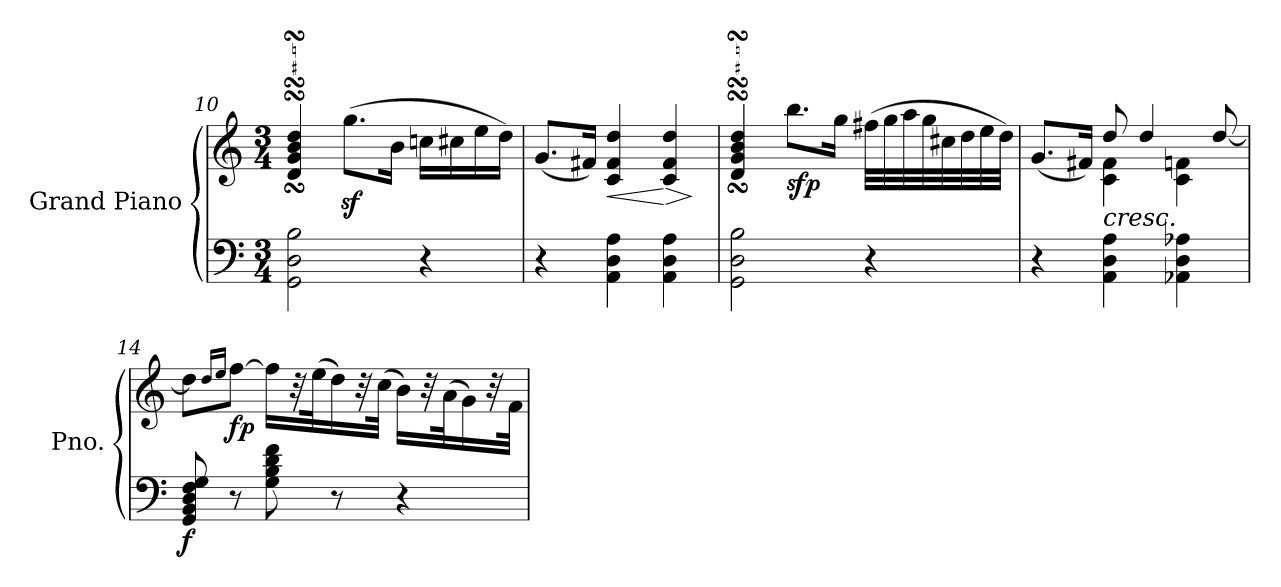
**kern	**kern	**dynam
*part1	*part1	*part1
*staff2	*staff1	*staff1/2
*I"Grand Piano	*	*
*I'Pno.	*	*
*clefF4	*clefG2	*
*k[]	*k[]	*
*M3/4	*M3/4	*
=10	=10	=10
2GG\ 2D\ 2B\	4d/sSSS 4g/sSSS 4b/sSSS 4dd/sSSS	.
.	(8.ggz<\L	.
.	16b\Jk	.
4r	16ccn\LL	.
.	16cc#X\	.
.	16ee\	.
.	16dd\JJ)	.
=11	=11	=11
4r	(8.g/L	.
.	16f#X/Jk)	.
!	!	!LO:HP:b
4AA\ 4D\ 4A\	4c/ 4f#/ 4dd/	<
!	!	!LO:HP:n=1:b
4AA\ 4D\ 4A\	4c/ 4f#/ 4dd/	[ >
.	.	]
!!LO:LB:g=z
=12	=12	=12
2GG\ 2D\ 2B\	4d/sSSS 4g/sSSS 4b/sSSS 4dd/sSSS	.
!	!	!LO:DY:b
.	8.bb\L	sfp
.	16gg\Jk	.
4r	(32ff#X\LLL	.
.	32gg\	.
.	32aa\	.
.	32gg\	.
.	32cc#X\	.
.	32dd\	.
.	32ee\	.
.	32dd\JJJ)	.
=13	=13	=13
*	*^	*
4r	(8.g/L	4ryy	.
.	16f#X/Jk)	.	.
!	!	!	!LO:HP:b
4AA\ 4D\ 4A\	4c\ 4f#\	8dd/	<
.	.	4dd/	.
4AA-X\ 4D\ 4A-X\	4c\ 4fn\	.	.
.	.	[8dd/	.
=14	=14	=14	=14
!	!	!	!LO:DY:b=2
*	*v	*v	*
8GG/ 8BB/ 8D/ 8F/ 8G/	8dd\L]	f
.	16qdd/LL	.
.	16qee/JJ	.
!	!	!LO:DY:n=1:b
8r	[8ff\J	[ fp
8G\ 8B\ 8d\ 8f\	16ff\LL]	.
.	32r	.
.	(32ee\K	.
8r	16dd\)	.
.	32r	.
.	(32cc\JJk	.
4r	16b\LL)	.
.	32r	.
.	(32a\K	.
.	16g\)	.
.	32r	.
.	32f\JJk	.
=	=	=
*-	*-	*-
